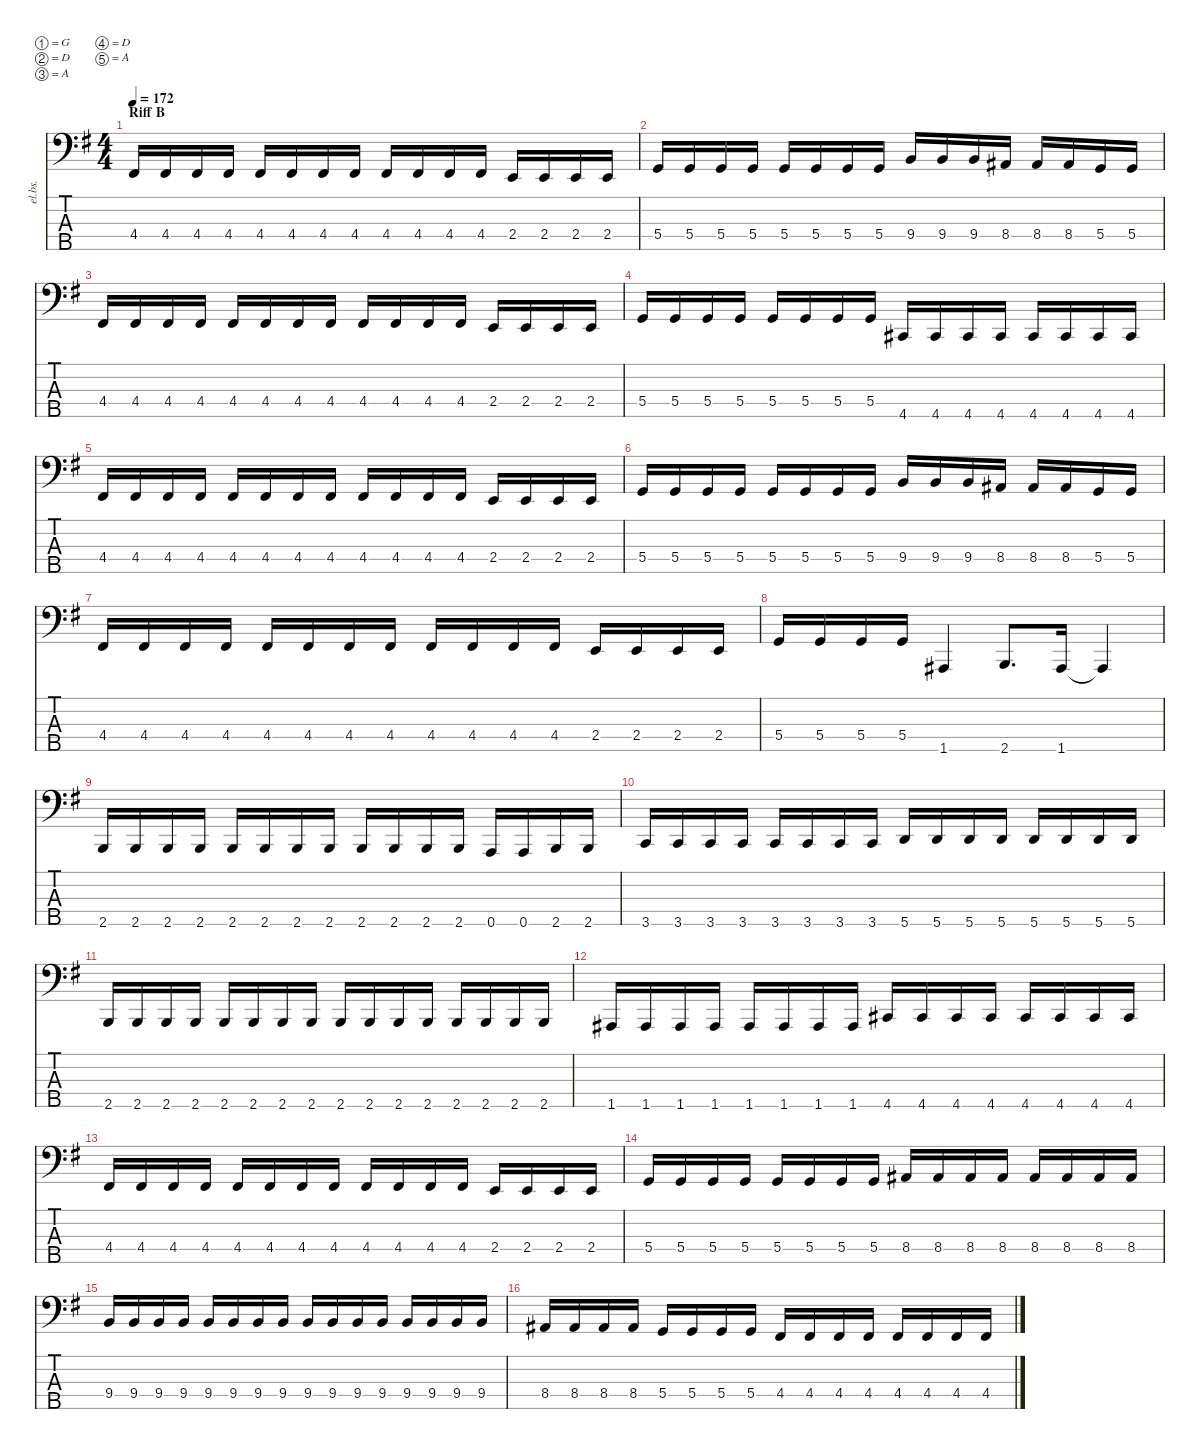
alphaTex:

\defaultSystemsLayout 4
\hideDynamics
\bracketExtendMode nobrackets
\otherSystemsTrackNameOrientation horizontal
\track ("Toshiya" "el.bs.") {instrument electricbassfinger}
\staff {score tabs}
\tuning (G2 D2 A1 D1 A0)
\ts (4 4)
\section ("" "Riff B")
\tempo 172
\clef f4
\ks eminor
4.4{acc #}.16{dy mf beam Up} 4.4{acc #}.16{beam Up} 4.4{acc #}.16{beam Up} 4.4{acc #}.16{beam Up} 4.4{acc #}.16{beam Up} 4.4{acc #}.16{beam Up} 4.4{acc #}.16{beam Up} 4.4{acc #}.16{beam Up} 4.4{acc #}.16{beam Up} 4.4{acc #}.16{beam Up} 4.4{acc #}.16{beam Up} 4.4{acc #}.16{beam Up} 2.4{acc forcenatural}.16{beam Up} 2.4{acc forcenatural}.16{beam Up} 2.4{acc forcenatural}.16{beam Up} 2.4{acc forcenatural}.16{beam Up} |
5.4{acc forcenatural}.16{beam Up} 5.4{acc forcenatural}.16{beam Up} 5.4{acc forcenatural}.16{beam Up} 5.4{acc forcenatural}.16{beam Up} 5.4{acc forcenatural}.16{beam Up} 5.4{acc forcenatural}.16{beam Up} 5.4{acc forcenatural}.16{beam Up} 5.4{acc forcenatural}.16{beam Up} 9.4{acc forcenatural}.16{beam Up} 9.4{acc forcenatural}.16{beam Up} 9.4{acc forcenatural}.16{beam Up} 8.4{acc #}.16{beam Up} 8.4{acc #}.16{beam Up} 8.4{acc #}.16{beam Up} 5.4{acc forcenatural}.16{beam Up} 5.4{acc forcenatural}.16{beam Up} |
4.4{acc #}.16{beam Up} 4.4{acc #}.16{beam Up} 4.4{acc #}.16{beam Up} 4.4{acc #}.16{beam Up} 4.4{acc #}.16{beam Up} 4.4{acc #}.16{beam Up} 4.4{acc #}.16{beam Up} 4.4{acc #}.16{beam Up} 4.4{acc #}.16{beam Up} 4.4{acc #}.16{beam Up} 4.4{acc #}.16{beam Up} 4.4{acc #}.16{beam Up} 2.4{acc forcenatural}.16{beam Up} 2.4{acc forcenatural}.16{beam Up} 2.4{acc forcenatural}.16{beam Up} 2.4{acc forcenatural}.16{beam Up} |
5.4{acc forcenatural}.16{beam Up} 5.4{acc forcenatural}.16{beam Up} 5.4{acc forcenatural}.16{beam Up} 5.4{acc forcenatural}.16{beam Up} 5.4{acc forcenatural}.16{beam Up} 5.4{acc forcenatural}.16{beam Up} 5.4{acc forcenatural}.16{beam Up} 5.4{acc forcenatural}.16{beam Up} 4.5{acc #}.16{beam Up} 4.5{acc #}.16{beam Up} 4.5{acc #}.16{beam Up} 4.5{acc #}.16{beam Up} 4.5{acc #}.16{beam Up} 4.5{acc #}.16{beam Up} 4.5{acc #}.16{beam Up} 4.5{acc #}.16{beam Up} |
4.4{acc #}.16{beam Up} 4.4{acc #}.16{beam Up} 4.4{acc #}.16{beam Up} 4.4{acc #}.16{beam Up} 4.4{acc #}.16{beam Up} 4.4{acc #}.16{beam Up} 4.4{acc #}.16{beam Up} 4.4{acc #}.16{beam Up} 4.4{acc #}.16{beam Up} 4.4{acc #}.16{beam Up} 4.4{acc #}.16{beam Up} 4.4{acc #}.16{beam Up} 2.4{acc forcenatural}.16{beam Up} 2.4{acc forcenatural}.16{beam Up} 2.4{acc forcenatural}.16{beam Up} 2.4{acc forcenatural}.16{beam Up} |
5.4{acc forcenatural}.16{beam Up} 5.4{acc forcenatural}.16{beam Up} 5.4{acc forcenatural}.16{beam Up} 5.4{acc forcenatural}.16{beam Up} 5.4{acc forcenatural}.16{beam Up} 5.4{acc forcenatural}.16{beam Up} 5.4{acc forcenatural}.16{beam Up} 5.4{acc forcenatural}.16{beam Up} 9.4{acc forcenatural}.16{beam Up} 9.4{acc forcenatural}.16{beam Up} 9.4{acc forcenatural}.16{beam Up} 8.4{acc #}.16{beam Up} 8.4{acc #}.16{beam Up} 8.4{acc #}.16{beam Up} 5.4{acc forcenatural}.16{beam Up} 5.4{acc forcenatural}.16{beam Up} |
4.4{acc #}.16{beam Up} 4.4{acc #}.16{beam Up} 4.4{acc #}.16{beam Up} 4.4{acc #}.16{beam Up} 4.4{acc #}.16{beam Up} 4.4{acc #}.16{beam Up} 4.4{acc #}.16{beam Up} 4.4{acc #}.16{beam Up} 4.4{acc #}.16{beam Up} 4.4{acc #}.16{beam Up} 4.4{acc #}.16{beam Up} 4.4{acc #}.16{beam Up} 2.4{acc forcenatural}.16{beam Up} 2.4{acc forcenatural}.16{beam Up} 2.4{acc forcenatural}.16{beam Up} 2.4{acc forcenatural}.16{beam Up} |
5.4{acc forcenatural}.16{beam Up} 5.4{acc forcenatural}.16{beam Up} 5.4{acc forcenatural}.16{beam Up} 5.4{acc forcenatural}.16{beam Up} 1.5{acc #}.4{beam Up} 2.5{acc forcenatural}.8{d beam Up} 1.5{acc #}.16{beam Up} 1.5{t acc #}.4{beam Up} |
2.5{acc forcenatural}.16{beam Up} 2.5{acc forcenatural}.16{beam Up} 2.5{acc forcenatural}.16{beam Up} 2.5{acc forcenatural}.16{beam Up} 2.5{acc forcenatural}.16{beam Up} 2.5{acc forcenatural}.16{beam Up} 2.5{acc forcenatural}.16{beam Up} 2.5{acc forcenatural}.16{beam Up} 2.5{acc forcenatural}.16{beam Up} 2.5{acc forcenatural}.16{beam Up} 2.5{acc forcenatural}.16{beam Up} 2.5{acc forcenatural}.16{beam Up} 0.5{acc forcenatural}.16{beam Up} 0.5{acc forcenatural}.16{beam Up} 2.5{acc forcenatural}.16{beam Up} 2.5{acc forcenatural}.16{beam Up} |
3.5{acc forcenatural}.16{beam Up} 3.5{acc forcenatural}.16{beam Up} 3.5{acc forcenatural}.16{beam Up} 3.5{acc forcenatural}.16{beam Up} 3.5{acc forcenatural}.16{beam Up} 3.5{acc forcenatural}.16{beam Up} 3.5{acc forcenatural}.16{beam Up} 3.5{acc forcenatural}.16{beam Up} 5.5{acc forcenatural}.16{beam Up} 5.5{acc forcenatural}.16{beam Up} 5.5{acc forcenatural}.16{beam Up} 5.5{acc forcenatural}.16{beam Up} 5.5{acc forcenatural}.16{beam Up} 5.5{acc forcenatural}.16{beam Up} 5.5{acc forcenatural}.16{beam Up} 5.5{acc forcenatural}.16{beam Up} |
2.5{acc forcenatural}.16{beam Up} 2.5{acc forcenatural}.16{beam Up} 2.5{acc forcenatural}.16{beam Up} 2.5{acc forcenatural}.16{beam Up} 2.5{acc forcenatural}.16{beam Up} 2.5{acc forcenatural}.16{beam Up} 2.5{acc forcenatural}.16{beam Up} 2.5{acc forcenatural}.16{beam Up} 2.5{acc forcenatural}.16{beam Up} 2.5{acc forcenatural}.16{beam Up} 2.5{acc forcenatural}.16{beam Up} 2.5{acc forcenatural}.16{beam Up} 2.5{acc forcenatural}.16{beam Up} 2.5{acc forcenatural}.16{beam Up} 2.5{acc forcenatural}.16{beam Up} 2.5{acc forcenatural}.16{beam Up} |
1.5{acc #}.16{beam Up} 1.5{acc #}.16{beam Up} 1.5{acc #}.16{beam Up} 1.5{acc #}.16{beam Up} 1.5{acc #}.16{beam Up} 1.5{acc #}.16{beam Up} 1.5{acc #}.16{beam Up} 1.5{acc #}.16{beam Up} 4.5{acc #}.16{beam Up} 4.5{acc #}.16{beam Up} 4.5{acc #}.16{beam Up} 4.5{acc #}.16{beam Up} 4.5{acc #}.16{beam Up} 4.5{acc #}.16{beam Up} 4.5{acc #}.16{beam Up} 4.5{acc #}.16{beam Up} |
4.4{acc #}.16{beam Up} 4.4{acc #}.16{beam Up} 4.4{acc #}.16{beam Up} 4.4{acc #}.16{beam Up} 4.4{acc #}.16{beam Up} 4.4{acc #}.16{beam Up} 4.4{acc #}.16{beam Up} 4.4{acc #}.16{beam Up} 4.4{acc #}.16{beam Up} 4.4{acc #}.16{beam Up} 4.4{acc #}.16{beam Up} 4.4{acc #}.16{beam Up} 2.4{acc forcenatural}.16{beam Up} 2.4{acc forcenatural}.16{beam Up} 2.4{acc forcenatural}.16{beam Up} 2.4{acc forcenatural}.16{beam Up} |
5.4{acc forcenatural}.16{beam Up} 5.4{acc forcenatural}.16{beam Up} 5.4{acc forcenatural}.16{beam Up} 5.4{acc forcenatural}.16{beam Up} 5.4{acc forcenatural}.16{beam Up} 5.4{acc forcenatural}.16{beam Up} 5.4{acc forcenatural}.16{beam Up} 5.4{acc forcenatural}.16{beam Up} 8.4{acc #}.16{beam Up} 8.4{acc #}.16{beam Up} 8.4{acc #}.16{beam Up} 8.4{acc #}.16{beam Up} 8.4{acc #}.16{beam Up} 8.4{acc #}.16{beam Up} 8.4{acc #}.16{beam Up} 8.4{acc #}.16{beam Up} |
9.4{acc forcenatural}.16{beam Up} 9.4{acc forcenatural}.16{beam Up} 9.4{acc forcenatural}.16{beam Up} 9.4{acc forcenatural}.16{beam Up} 9.4{acc forcenatural}.16{beam Up} 9.4{acc forcenatural}.16{beam Up} 9.4{acc forcenatural}.16{beam Up} 9.4{acc forcenatural}.16{beam Up} 9.4{acc forcenatural}.16{beam Up} 9.4{acc forcenatural}.16{beam Up} 9.4{acc forcenatural}.16{beam Up} 9.4{acc forcenatural}.16{beam Up} 9.4{acc forcenatural}.16{beam Up} 9.4{acc forcenatural}.16{beam Up} 9.4{acc forcenatural}.16{beam Up} 9.4{acc forcenatural}.16{beam Up} |
8.4{acc #}.16{beam Up} 8.4{acc #}.16{beam Up} 8.4{acc #}.16{beam Up} 8.4{acc #}.16{beam Up} 5.4{acc forcenatural}.16{beam Up} 5.4{acc forcenatural}.16{beam Up} 5.4{acc forcenatural}.16{beam Up} 5.4{acc forcenatural}.16{beam Up} 4.4{acc #}.16{beam Up} 4.4{acc #}.16{beam Up} 4.4{acc #}.16{beam Up} 4.4{acc #}.16{beam Up} 4.4{acc #}.16{beam Up} 4.4{acc #}.16{beam Up} 4.4{acc #}.16{beam Up} 4.4{acc #}.16{beam Up}
